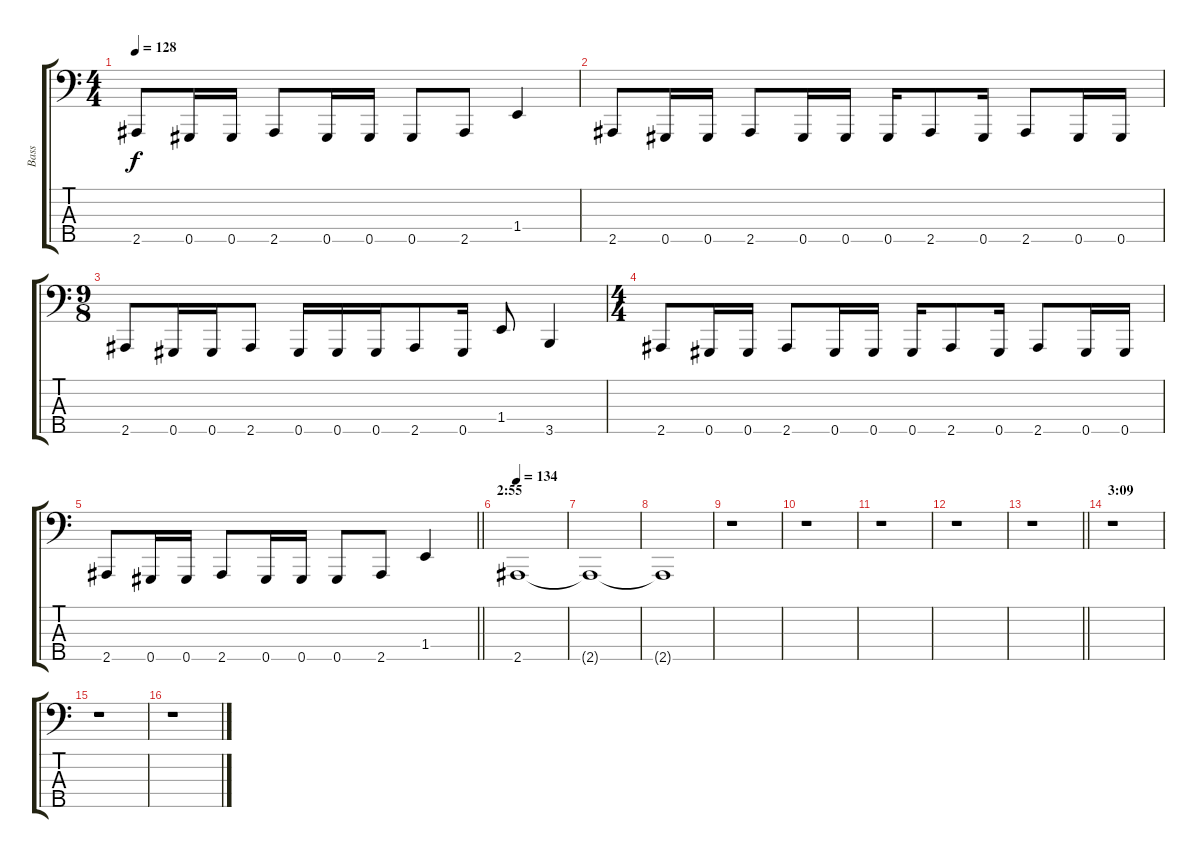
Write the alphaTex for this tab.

\track ("Bass" "Bass") {instrument electricbassfinger}
\staff {score tabs}
\tuning (Gb2 Db2 Ab1 Eb1 Ab0) {hide}
\ts (4 4)
\tempo 128
\clef f4
\ks c
2.5.8{dy f} 0.5.16 0.5.16 2.5.8 0.5.16 0.5.16 0.5.8 2.5.8 1.4.4 |
2.5.8 0.5.16 0.5.16 2.5.8 0.5.16 0.5.16 0.5.16 2.5.8 0.5.16 2.5.8 0.5.16 0.5.16 |
\ts (9 8)
2.5.8 0.5.16 0.5.16 2.5.8 0.5.16 0.5.16 0.5.16 2.5.8 0.5.16 1.4.8 3.5.4 |
\ts (4 4)
2.5.8 0.5.16 0.5.16 2.5.8 0.5.16 0.5.16 0.5.16 2.5.8 0.5.16 2.5.8 0.5.16 0.5.16 |
\barLineRight lightlight
2.5.8 0.5.16 0.5.16 2.5.8 0.5.16 0.5.16 0.5.8 2.5.8 1.4.4 |
\section ("" "2:55")
\tempo 134
2.5.1{volume 0} |
2.5{t}.1 |
2.5{t}.1 |
r.1 |
r.1 |
r.1 |
r.1 |
\barLineRight lightlight
r.1 |
\section ("" "3:09")
r.1 |
r.1 |
r.1
